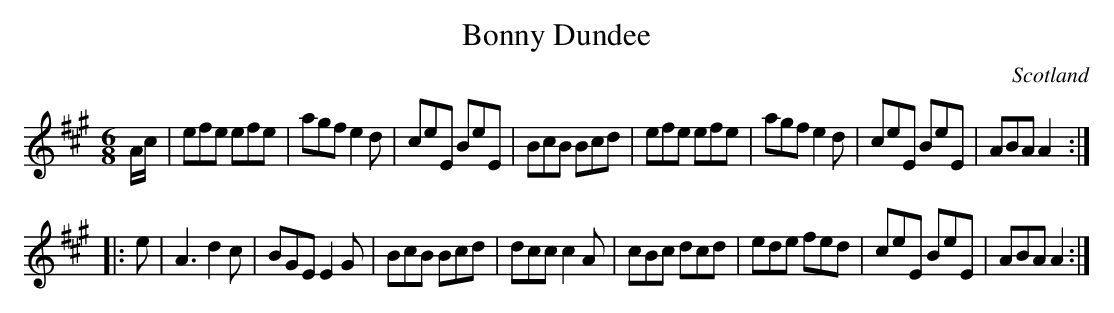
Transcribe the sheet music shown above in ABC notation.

X:1
T:Bonny Dundee
O:Scotland
M:6/8
K:A
A/c/ |\
efe efe|agf e2d|ceE BeE|BcB Bcd|\
efe efe|agf e2d|ceE BeE|ABA A2:|
|:e|\
A3 d2c|BGE E2G|BcB Bcd|dcc c2A|\
cBc dcd|ede fed|ceE BeE|ABA A2:|
